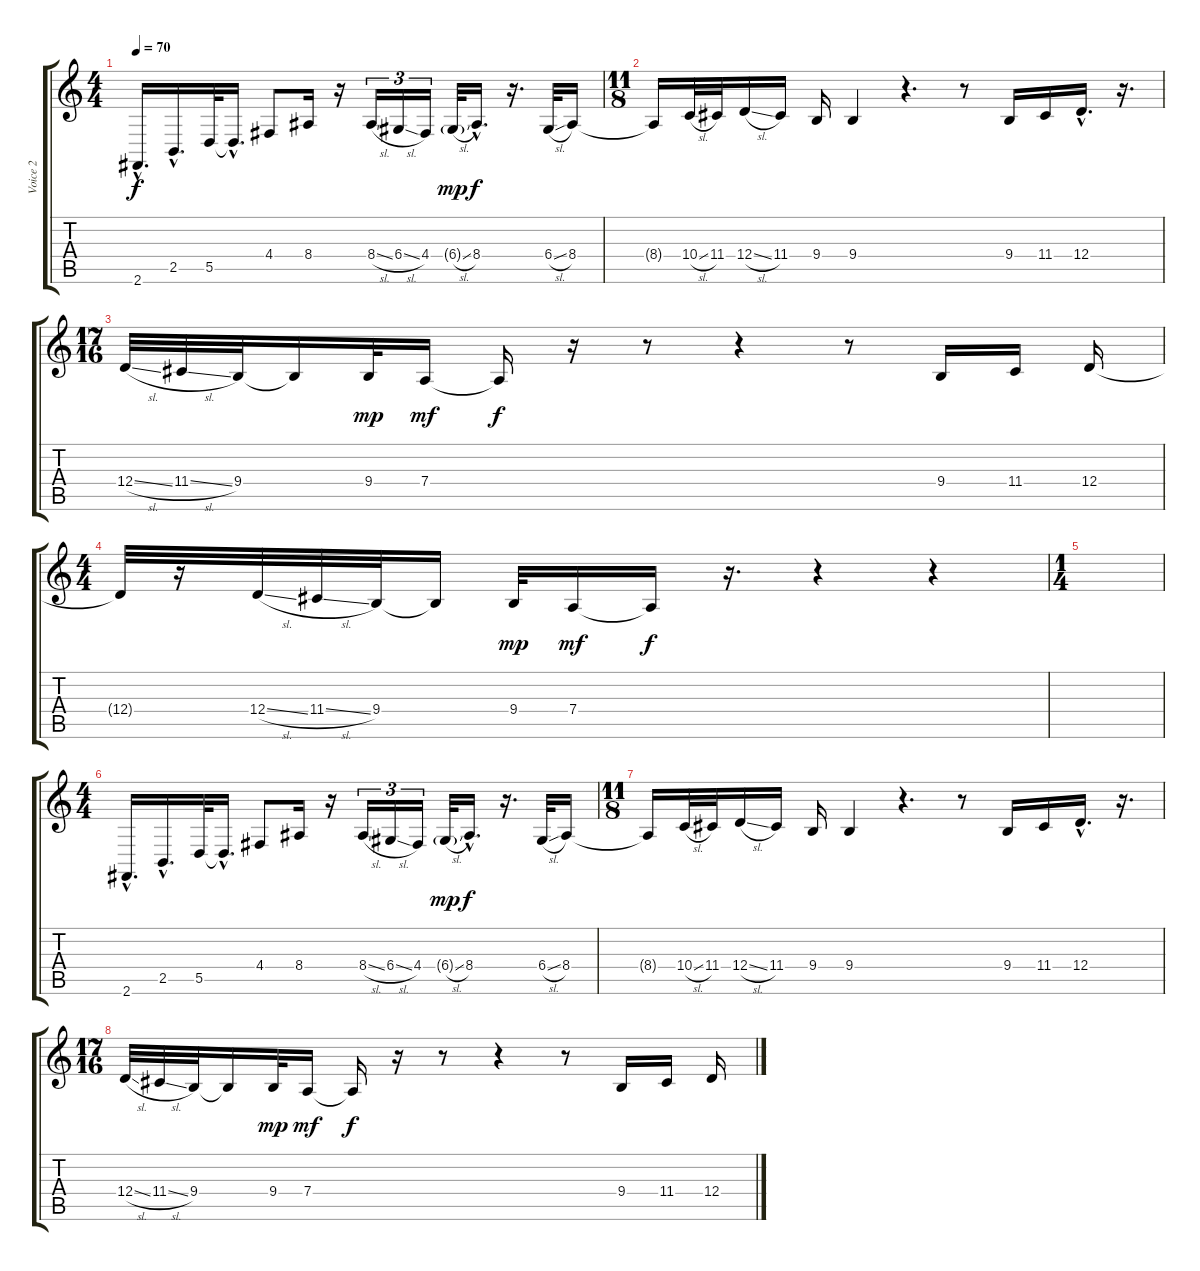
\track ("Voice 2" "Voice 2") {instrument clarinet}
\staff {score tabs}
\tuning (E4 B3 G3 D3 A2 E2) {hide}
\ts (4 4)
\tempo 70
\clef g2
\ks c
2.6{hac}.16{d dy f} 2.5{hac}.16{d} 5.5.32 5.5{hac t}.16{d} 4.4.8 8.4.16 r.16 8.4{sl}.16{tu (3 2)} 6.4{sl}.16{tu (3 2)} 4.4.16{tu (3 2)} 6.4{sl g}.32{dy mp} 8.4{hac}.16{d dy f} r.16{d} 6.4{sl}.32 8.4.16 |
\ts (11 8)
8.4{t}.16 10.4{sl}.32 11.4.32 12.4{sl}.16 11.4.16 9.4.16 9.4.4 r.4{d} r.8 9.4.16 11.4.16 12.4{hac}.16{d} r.16{d} |
\ts (17 16)
12.4{sl}.32 11.4{sl}.32 9.4.32 9.4{t}.16 9.4.32{dy mp} 7.4.16{dy mf} 7.4{t}.16{dy f} r.16 r.8 r.4 r.8 9.4.16 11.4.16 12.4.16 |
\ts (4 4)
12.4{t}.32 r.16 12.4{sl}.32 11.4{sl}.32 9.4.32 9.4{t}.16 9.4.32{dy mp} 7.4.16{dy mf} 7.4{t}.16{dy f} r.16{d} r.4 r.4 |
\ts (1 4)
|
\ts (4 4)
2.6{hac}.16{d} 2.5{hac}.16{d} 5.5.32 5.5{hac t}.16{d} 4.4.8 8.4.16 r.16 8.4{sl}.16{tu (3 2)} 6.4{sl}.16{tu (3 2)} 4.4.16{tu (3 2)} 6.4{sl g}.32{dy mp} 8.4{hac}.16{d dy f} r.16{d} 6.4{sl}.32 8.4.16 |
\ts (11 8)
8.4{t}.16 10.4{sl}.32 11.4.32 12.4{sl}.16 11.4.16 9.4.16 9.4.4 r.4{d} r.8 9.4.16 11.4.16 12.4{hac}.16{d} r.16{d} |
\ts (17 16)
12.4{sl}.32 11.4{sl}.32 9.4.32 9.4{t}.16 9.4.32{dy mp} 7.4.16{dy mf} 7.4{t}.16{dy f} r.16 r.8 r.4 r.8 9.4.16 11.4.16 12.4.16
